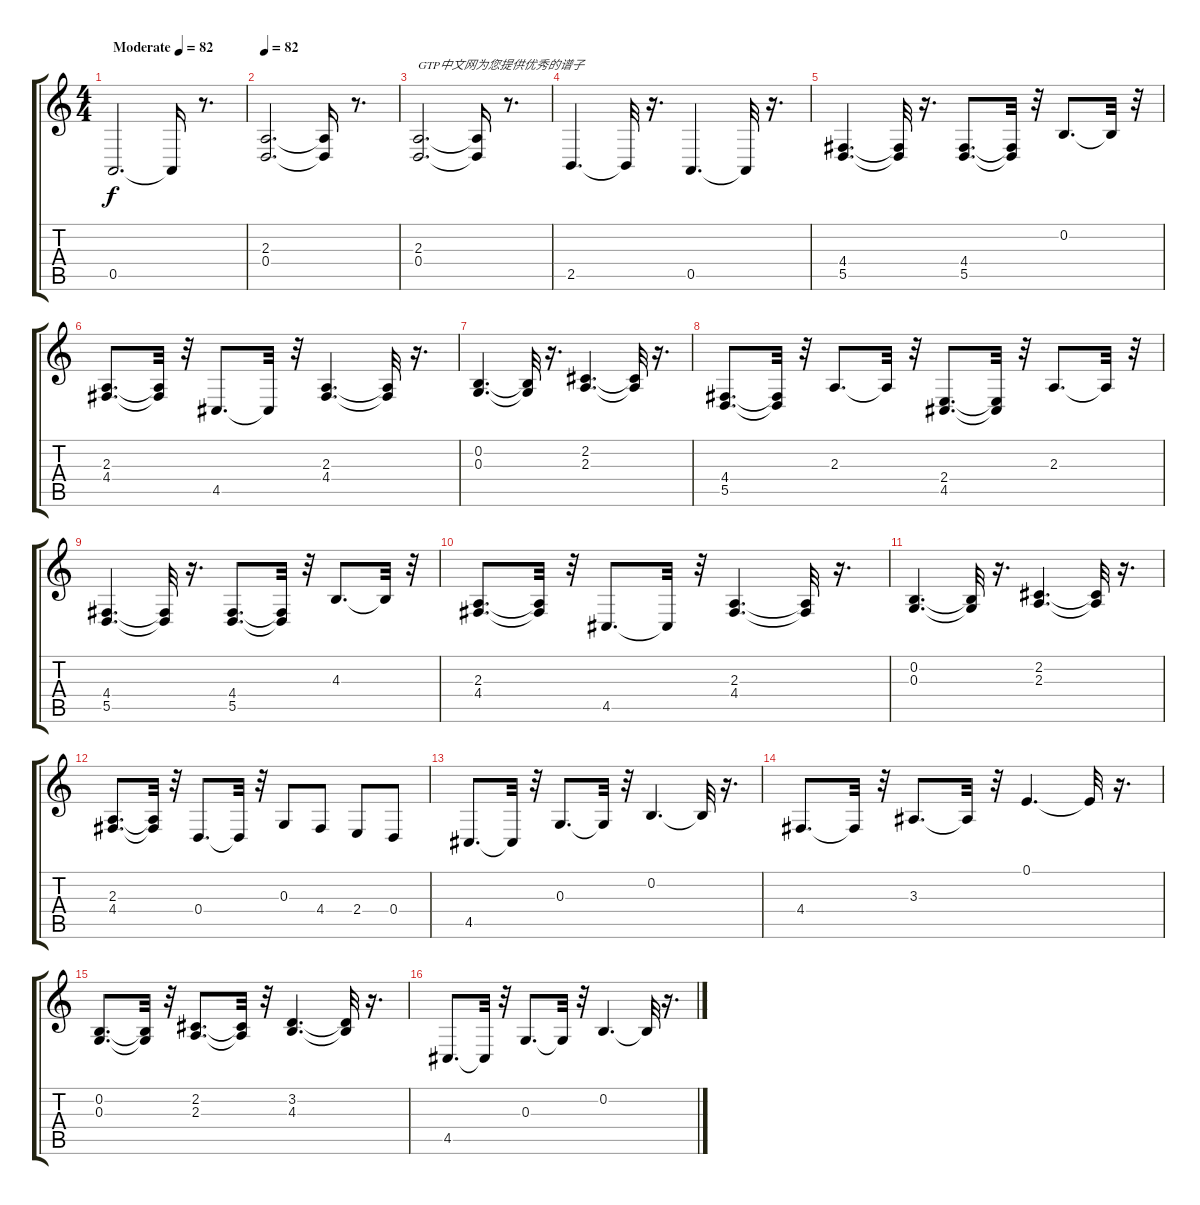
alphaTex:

\track "" {instrument acousticgrandpiano}
\staff {score tabs}
\tuning (E4 B3 G3 D3 A2 E2) {hide}
\ts (4 4)
\tempo (82 "Moderate")
\clef g2
\ks c
0.5.2{d dy f instrument acousticgrandpiano} 0.5{t}.16 r.8{d} |
\tempo 82
(2.3 0.4).2{d} (2.3{t} 0.4{t}).16 r.8{d} |
(2.3 0.4).2{d txt "GTP中文网为您提供优秀的谱子"} (2.3{t} 0.4{t}).16 r.8{d} |
2.5.4{d} 2.5{t}.32 r.16{d} 0.5.4{d} 0.5{t}.32 r.16{d} |
(4.4 5.5).4{d} (4.4{t} 5.5{t}).32 r.16{d} (4.4 5.5).8{d} (4.4{t} 5.5{t}).32 r.32 0.2.8{d} 0.2{t}.32 r.32 |
(2.3 4.4).8{d} (2.3{t} 4.4{t}).32 r.32 4.5.8{d} 4.5{t}.32 r.32 (2.3 4.4).4{d} (2.3{t} 4.4{t}).32 r.16{d} |
(0.2 0.3).4{d} (0.2{t} 0.3{t}).32 r.16{d} (2.2 2.3).4{d} (2.2{t} 2.3{t}).32 r.16{d} |
(4.4 5.5).8{d} (4.4{t} 5.5{t}).32 r.32 2.3.8{d} 2.3{t}.32 r.32 (2.4 4.5).8{d} (2.4{t} 4.5{t}).32 r.32 2.3.8{d} 2.3{t}.32 r.32 |
(4.4 5.5).4{d} (4.4{t} 5.5{t}).32 r.16{d} (4.4 5.5).8{d} (4.4{t} 5.5{t}).32 r.32 4.3.8{d} 4.3{t}.32 r.32 |
(2.3 4.4).8{d} (2.3{t} 4.4{t}).32 r.32 4.5.8{d} 4.5{t}.32 r.32 (2.3 4.4).4{d} (2.3{t} 4.4{t}).32 r.16{d} |
(0.2 0.3).4{d} (0.2{t} 0.3{t}).32 r.16{d} (2.2 2.3).4{d} (2.2{t} 2.3{t}).32 r.16{d} |
(2.3 4.4).8{d} (2.3{t} 4.4{t}).32 r.32 0.4.8{d} 0.4{t}.32 r.32 0.3.8 4.4.8 2.4.8 0.4.8 |
4.5.8{d} 4.5{t}.32 r.32 0.3.8{d} 0.3{t}.32 r.32 0.2.4{d} 0.2{t}.32 r.16{d} |
4.4.8{d} 4.4{t}.32 r.32 3.3.8{d} 3.3{t}.32 r.32 0.1.4{d} 0.1{t}.32 r.16{d} |
(0.2 0.3).8{d} (0.2{t} 0.3{t}).32 r.32 (2.2 2.3).8{d} (2.2{t} 2.3{t}).32 r.32 (3.2 4.3).4{d} (3.2{t} 4.3{t}).32 r.16{d} |
4.5.8{d} 4.5{t}.32 r.32 0.3.8{d} 0.3{t}.32 r.32 0.2.4{d} 0.2{t}.32 r.16{d}
